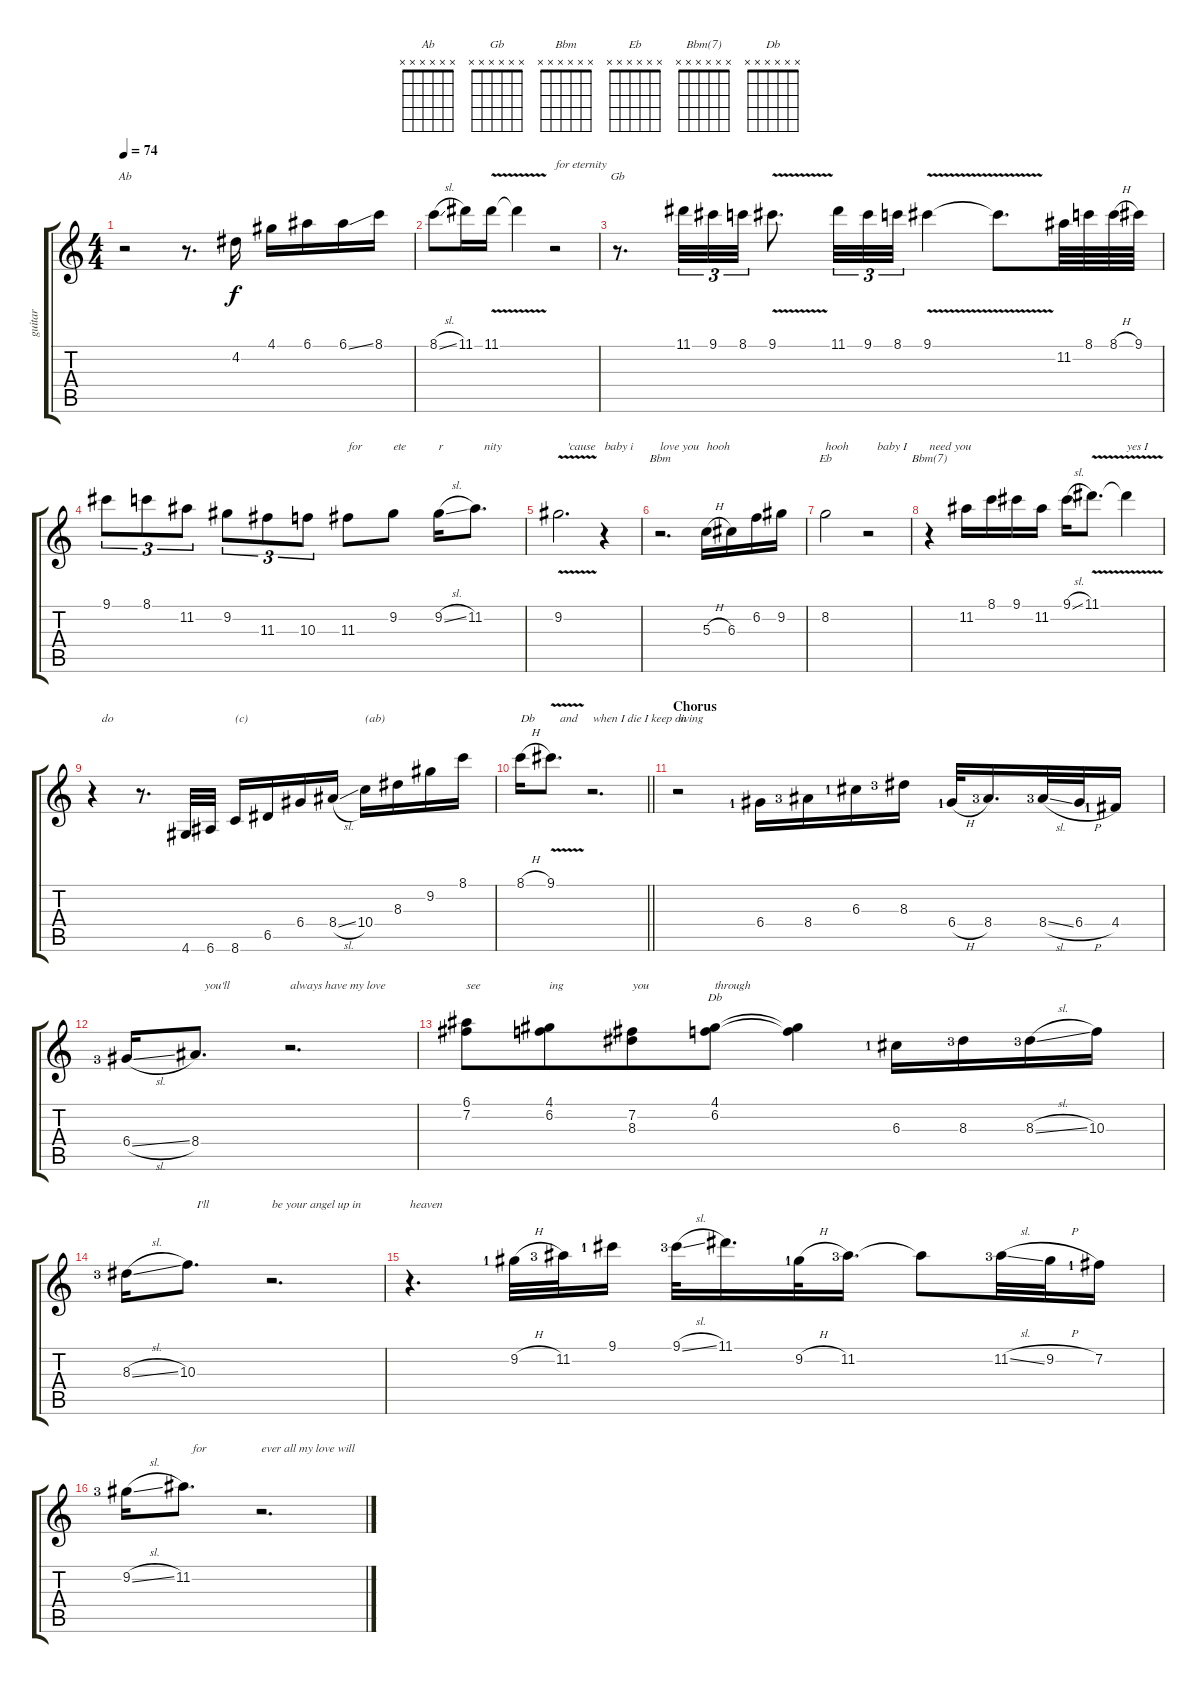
\track ("guitar" "guitar") {instrument acousticguitarnylon}
\staff {score tabs}
\tuning (E4 B3 G3 D3 A2 E2) {hide}
\chord ("Ab" x x x x x x)
\chord ("Gb" x x x x x x)
\chord ("Bbm" x x x x x x)
\chord ("Eb" x x x x x x)
\chord ("Bbm(7)" x x x x x x)
\chord ("Db" x x x x x x)
\ts (4 4)
\tempo 74
\clef g2
\ks c
r.2{ch "Ab" dy f} r.8{d} 4.2.16 4.1.16 6.1.16 6.1{ss}.16 8.1.16 |
8.1{sl}.8 11.1.16 11.1{v}.16 11.1{t}.4 r.2{txt "for eternity"} |
r.8{d ch "Gb"} 11.1.32{tu (3 2)} 9.1.32{tu (3 2)} 8.1.32{tu (3 2)} 9.1{v}.8{d} 11.1.32{tu (3 2)} 9.1.32{tu (3 2)} 8.1.32{tu (3 2)} 9.1{v}.4 9.1{t}.8{d} 11.2.64 8.1.64 8.1{h}.64 9.1.64 |
9.1.8{tu (3 2)} 8.1.8{tu (3 2)} 11.2.8{tu (3 2)} 9.2.8{tu (3 2)} 11.3.8{tu (3 2)} 10.3.8{tu (3 2)} 11.3.8{txt "for"} 9.2.8{txt "ete"} 9.2{sl}.16{txt "r"} 11.2.8{d txt "   nity"} |
9.2{v}.2{d txt "   'cause"} r.4{txt "baby i"} |
r.2{d ch "Bbm" txt "love you"} 5.3{h}.16{txt "hooh"} 6.3.16 6.2.16 9.2.16 |
8.2.2{ch "Eb" txt "hooh"} r.2{txt "   baby I"} |
r.4{ch "Bbm(7)" txt "need you"} 11.2.16 8.1.16 9.1.16 11.2.16 9.1{sl}.16 11.1{v}.8{d} 11.1{t}.4{txt "yes I"} |
r.4{txt "   do"} r.8{d} 4.6.32 6.6.32 8.6.16{txt "(c)"} 6.5.16 6.4.16 8.4{sl}.16 10.4.16{txt "(ab)"} 8.3.16 9.2.16 8.1.16 |
\barLineRight lightlight
8.1{h}.16{txt "Db"} 9.1{v}.8{d txt "   and "} r.2{d txt "when I die I keep on"} |
\section ("" "Chorus")
r.2{txt "living"} 6.4{lf 2}.16 8.4{lf 4}.16 6.3{lf 2}.16 8.3{lf 4}.16 6.4{h lf 2}.32 8.4{lf 4}.16{d} 8.4{sl lf 4}.32 6.4{h}.32 4.4{lf 2}.16 |
6.4{sl lf 4}.16 8.4.8{d txt "   you'll"} r.2{d txt "always have my love"} |
(6.1 7.2).8{txt "see"} (4.1 6.2).8{txt "ing" beam merge} (7.2 8.3).8{txt "you"} (4.1 6.2).8{ch "Db" txt "through"} (4.1{t} 6.2{t}).4 6.3{lf 2}.16 8.3{lf 4}.16 8.3{sl lf 4}.16 10.3.16 |
8.3{sl lf 4}.16 10.3.8{d txt "   I'll"} r.2{d txt "be your angel up in"} |
r.4{d txt "heaven"} 9.2{h lf 2}.32 11.2{lf 4}.32 9.1{lf 2}.16 9.1{sl lf 4}.32 11.1.16{d} 9.2{h lf 2}.32 11.2{lf 4}.16{d} 11.2{t}.8 11.2{sl lf 4}.32 9.2{h}.32 7.2{lf 2}.16 |
9.2{sl lf 4}.16 11.2.8{d txt "   for"} r.2{d txt "ever all my love will"}
